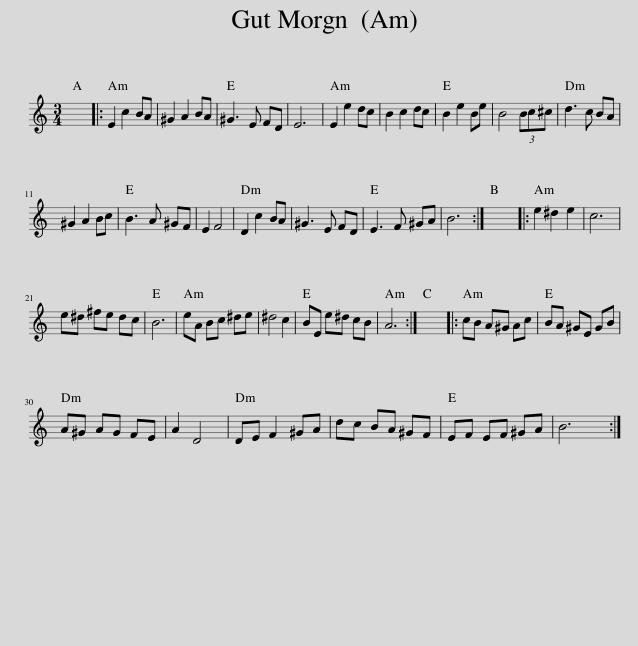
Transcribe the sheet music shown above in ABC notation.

X:1
L:1/8
M:3/4
I:linebreak $
K:C
V:1 treble
V:1
 x6 |: E2 c2 BA | ^G2 A2 BA | ^G3 E FD | E6 | %5
 E2 e2 dc | B2 c2 dc | B2 e2 Be | B4 (3Bc^c | d3 c BA |$ %10
 ^G2 A2 Bc | B3 A ^GF | E2 F4 | D2 c2 BA | ^G3 E FD | %15
 E3 F ^GA | B6 :| x6 |: e2 ^d2 e2 | c6 |$ %20
 e^d ^fe dc | B6 | eA Bc ^de | ^d4 c2 | BE e^d cB | %25
 A6 :| x6 |: cB A^G Ac | BA ^GE GB |$ A^G AG FE | %30
 A2 D4 | DE F2 ^GA | dc BA ^GF | EF EF ^GA | B6 :| %35
